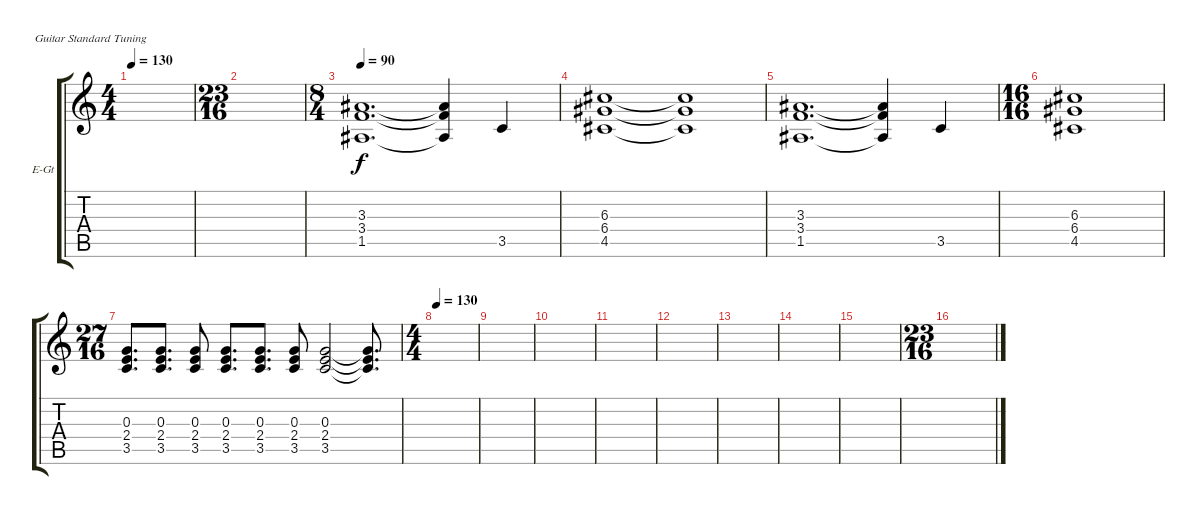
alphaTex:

\defaultSystemsLayout 4
\bracketExtendMode groupsimilarinstruments
\firstSystemTrackNameOrientation horizontal
\otherSystemsTrackNameOrientation horizontal
\track ("Electric Guitar" "E-Gt") {instrument overdrivenguitar}
\staff {score tabs}
\tuning (E4 B3 G3 D3 A2 E2)
\ts (4 4)
\tempo 130
\clef g2
\ks c
|
\ts (23 16)
|
\ts (8 4)
\tempo 90
(1.5 3.4 3.3).1{d} (1.5{t} 3.4{t} 3.3{t}).4 3.5.4 |
(4.5 6.4 6.3).1 (4.5{t} 6.4{t} 6.3{t}).1 |
(1.5 3.4 3.3).1{d} (1.5{t} 3.4{t} 3.3{t}).4 3.5.4 |
\ts (16 16)
(4.5 6.4 6.3).1 |
\ts (27 16)
(3.5 2.4 0.3).8{d} (3.5 2.4 0.3).8{d} (3.5 2.4 0.3).8 (3.5 2.4 0.3).8{d} (3.5 2.4 0.3).8{d} (3.5 0.3 2.4).8 (3.5 2.4 0.3).2 (3.5{t} 2.4{t} 0.3{t}).8{d} |
\ts (4 4)
\tempo 130
|
|
|
|
|
|
|
|
\ts (23 16)
